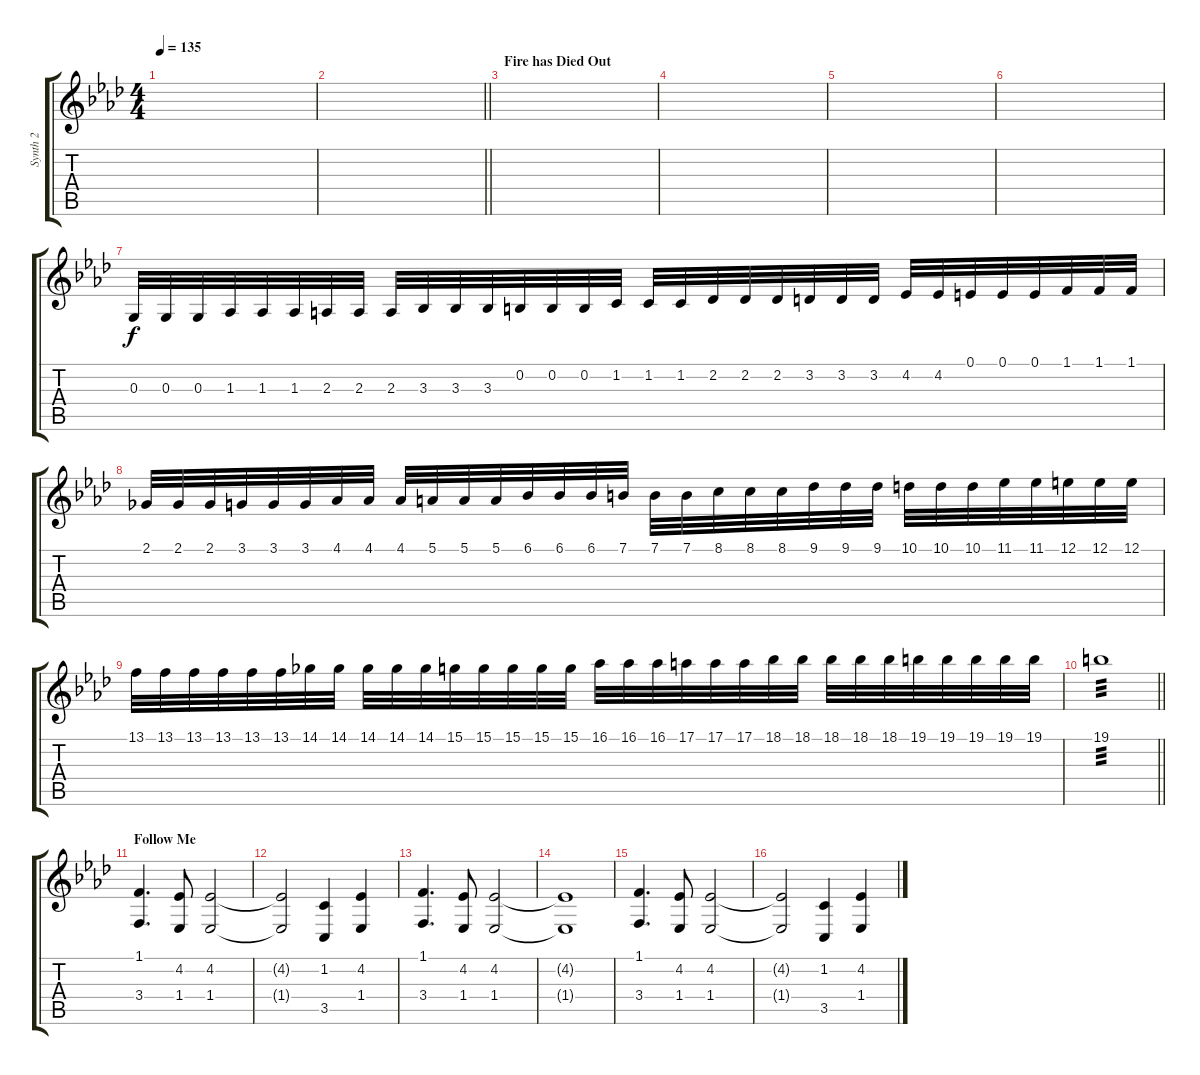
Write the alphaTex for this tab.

\track ("Synth 2" "Synth 2") {instrument lead2sawtooth}
\staff {score tabs}
\tuning (E4 B3 G3 D3 A2 E2) {hide}
\ts (4 4)
\tempo 135
\clef g2
\ks ab
|
\barLineRight lightlight
|
\section ("" "Fire has Died Out")
|
|
|
|
0.3.32{volume 12} 0.3.32 0.3.32 1.3.32 1.3.32 1.3.32 2.3.32 2.3.32 2.3.32 3.3.32 3.3.32 3.3.32 0.2.32 0.2.32 0.2.32 1.2.32 1.2.32 1.2.32 2.2.32 2.2.32 2.2.32 3.2.32 3.2.32 3.2.32 4.2.32 4.2.32 0.1.32 0.1.32 0.1.32 1.1.32 1.1.32 1.1.32 |
2.1.32 2.1.32 2.1.32 3.1.32 3.1.32 3.1.32 4.1.32 4.1.32 4.1.32 5.1.32 5.1.32 5.1.32 6.1.32 6.1.32 6.1.32 7.1.32 7.1.32 7.1.32 8.1.32 8.1.32 8.1.32 9.1.32 9.1.32 9.1.32 10.1.32 10.1.32 10.1.32 11.1.32 11.1.32 12.1.32 12.1.32 12.1.32 |
13.1.32 13.1.32 13.1.32 13.1.32 13.1.32 13.1.32 14.1.32 14.1.32 14.1.32 14.1.32 14.1.32 15.1.32 15.1.32 15.1.32 15.1.32 15.1.32 16.1.32 16.1.32 16.1.32 17.1.32 17.1.32 17.1.32 18.1.32 18.1.32 18.1.32 18.1.32 18.1.32 19.1.32 19.1.32 19.1.32 19.1.32 19.1.32 |
\barLineRight lightlight
19.1.1{tp 3 volume 7} |
\section ("" "Follow Me")
(1.1 3.4).4{d volume 10} (4.2 1.4).8 (4.2 1.4).2 |
(4.2{t} 1.4{t}).2 (1.2 3.5).4 (4.2 1.4).4 |
(1.1 3.4).4{d} (4.2 1.4).8 (4.2 1.4).2 |
(4.2{t} 1.4{t}).1 |
(1.1 3.4).4{d} (4.2 1.4).8 (4.2 1.4).2 |
(4.2{t} 1.4{t}).2 (1.2 3.5).4 (4.2 1.4).4
